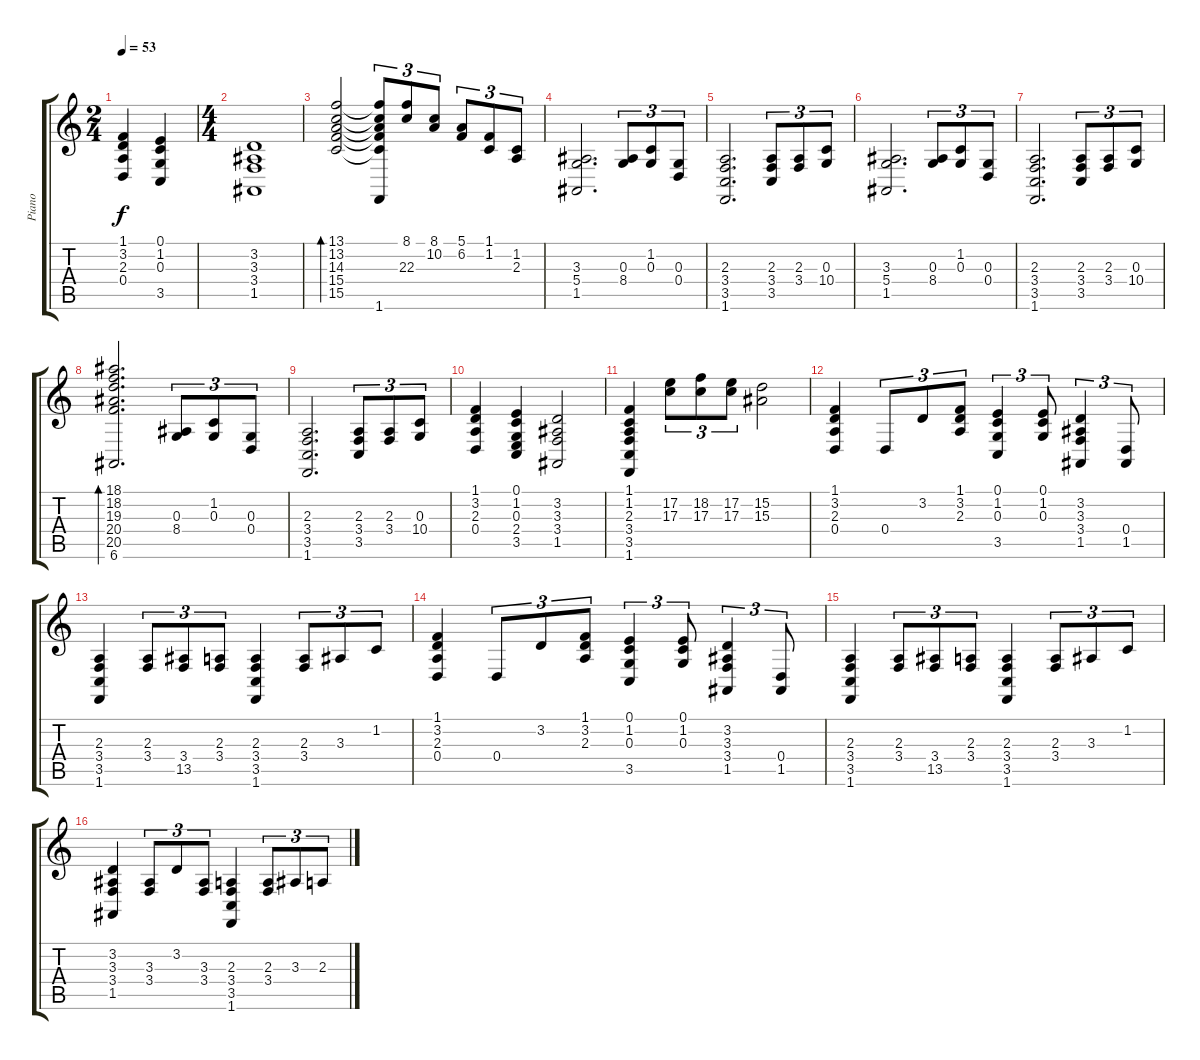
\track ("Piano" "Piano") {instrument acousticgrandpiano}
\staff {score tabs}
\tuning (E4 B3 G3 D3 A2 E2) {hide}
\ts (2 4)
\tempo 53
\clef g2
\ks c
(1.1 3.2 2.3 0.4).4{dy f} (0.1 1.2 0.3 3.5).4 |
\ts (4 4)
(3.2 3.3 3.4 1.5).1 |
(13.1 13.2 14.3 15.4 15.5).2{bd 120} (13.1{t} 13.2{t} 14.3{t} 15.4{t} 15.5{t} 1.6{t}).8{tu (3 2)} (8.1 22.3).8{tu (3 2)} (8.1 10.2).8{tu (3 2)} (5.1 6.2).8{tu (3 2)} (1.1 1.2).8{tu (3 2)} (1.2 2.3).8{tu (3 2)} |
(3.3 5.4 1.5).2{d} (0.3 8.4).8{tu (3 2)} (1.2 0.3).8{tu (3 2)} (0.3 0.4).8{tu (3 2)} |
(2.3 3.4 3.5 1.6).2{d} (2.3 3.4 3.5).8{tu (3 2)} (2.3 3.4).8{tu (3 2)} (0.3 10.4).8{tu (3 2)} |
(3.3 5.4 1.5).2{d} (0.3 8.4).8{tu (3 2)} (1.2 0.3).8{tu (3 2)} (0.3 0.4).8{tu (3 2)} |
(2.3 3.4 3.5 1.6).2{d} (2.3 3.4 3.5).8{tu (3 2)} (2.3 3.4).8{tu (3 2)} (0.3 10.4).8{tu (3 2)} |
(18.1 18.2 19.3 20.4 20.5 6.6).2{d bd 120} (0.3 8.4).8{tu (3 2)} (1.2 0.3).8{tu (3 2)} (0.3 0.4).8{tu (3 2)} |
(2.3 3.4 3.5 1.6).2{d} (2.3 3.4 3.5).8{tu (3 2)} (2.3 3.4).8{tu (3 2)} (0.3 10.4).8{tu (3 2)} |
(1.1 3.2 2.3 0.4).4 (0.1 1.2 0.3 2.4 3.5).4 (3.2 3.3 3.4 1.5).2 |
(1.1 1.2 2.3 3.4 3.5 1.6).4 (17.2 17.3).8{tu (3 2)} (18.2 17.3).8{tu (3 2)} (17.2 17.3).8{tu (3 2)} (15.2 15.3).2 |
(1.1 3.2 2.3 0.4).4 0.4.8{tu (3 2)} 3.2.8{tu (3 2)} (1.1 3.2 2.3).8{tu (3 2)} (0.1 1.2 0.3 3.5).4{tu (3 2)} (0.1 1.2 0.3).8{tu (3 2)} (3.2 3.3 3.4 1.5).4{tu (3 2)} (0.4 1.5).8{tu (3 2)} |
(2.3 3.4 3.5 1.6).4 (2.3 3.4).8{tu (3 2)} (3.4 13.5).8{tu (3 2)} (2.3 3.4).8{tu (3 2)} (2.3 3.4 3.5 1.6).4 (2.3 3.4).8{tu (3 2)} 3.3.8{tu (3 2)} 1.2.8{tu (3 2)} |
(1.1 3.2 2.3 0.4).4 0.4.8{tu (3 2)} 3.2.8{tu (3 2)} (1.1 3.2 2.3).8{tu (3 2)} (0.1 1.2 0.3 3.5).4{tu (3 2)} (0.1 1.2 0.3).8{tu (3 2)} (3.2 3.3 3.4 1.5).4{tu (3 2)} (0.4 1.5).8{tu (3 2)} |
(2.3 3.4 3.5 1.6).4 (2.3 3.4).8{tu (3 2)} (3.4 13.5).8{tu (3 2)} (2.3 3.4).8{tu (3 2)} (2.3 3.4 3.5 1.6).4 (2.3 3.4).8{tu (3 2)} 3.3.8{tu (3 2)} 1.2.8{tu (3 2)} |
(3.2 3.3 3.4 1.5).4 (3.3 3.4).8{tu (3 2)} 3.2.8{tu (3 2)} (3.3 3.4).8{tu (3 2)} (2.3 3.4 3.5 1.6).4 (2.3 3.4).8{tu (3 2)} 3.3.8{tu (3 2)} 2.3.8{tu (3 2)}
